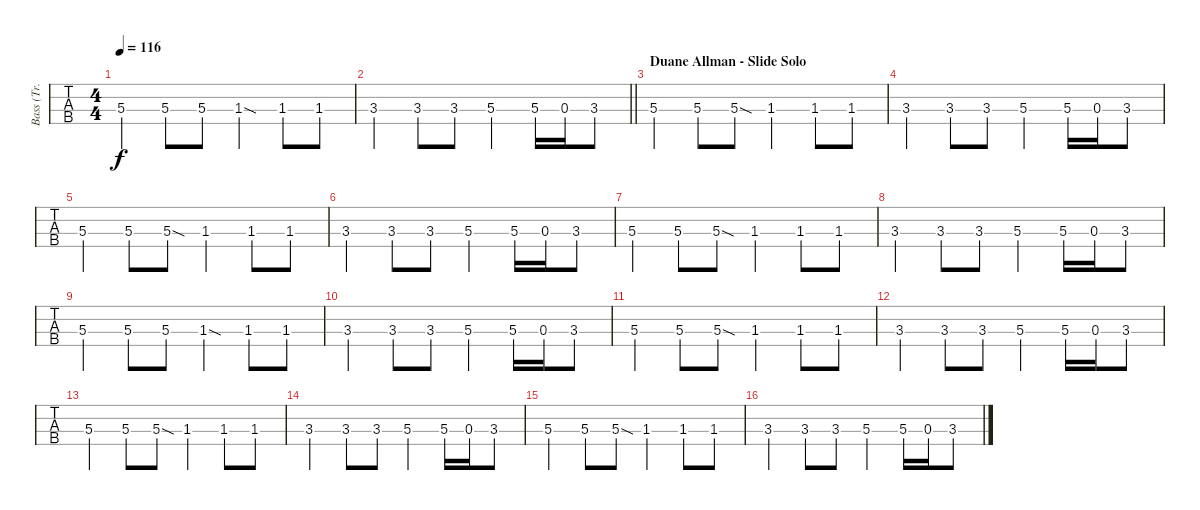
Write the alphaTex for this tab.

\track ("Bass (Tr. 6A/Tr. 11B)" "Bass (Tr. ") {instrument electricbassfinger}
\staff {tabs}
\tuning (G2 D2 A1 E1) {hide}
\ts (4 4)
\tempo 116
\clef f4
\ks c
5.3.4{dy f} 5.3.8 5.3.8 1.3{sod}.4 1.3.8 1.3.8 |
\barLineRight lightlight
3.3.4 3.3.8 3.3.8 5.3.4 5.3.16 0.3.16 3.3.8 |
\section ("" "Duane Allman - Slide Solo")
5.3.4 5.3.8 5.3{sod}.8 1.3.4 1.3.8 1.3.8 |
3.3.4 3.3.8 3.3.8 5.3.4 5.3.16 0.3.16 3.3.8 |
5.3.4 5.3.8 5.3{sod}.8 1.3.4 1.3.8 1.3.8 |
3.3.4 3.3.8 3.3.8 5.3.4 5.3.16 0.3.16 3.3.8 |
5.3.4 5.3.8 5.3{sod}.8 1.3.4 1.3.8 1.3.8 |
3.3.4 3.3.8 3.3.8 5.3.4 5.3.16 0.3.16 3.3.8 |
5.3.4 5.3.8 5.3.8 1.3{sod}.4 1.3.8 1.3.8 |
3.3.4 3.3.8 3.3.8 5.3.4 5.3.16 0.3.16 3.3.8 |
5.3.4 5.3.8 5.3{sod}.8 1.3.4 1.3.8 1.3.8 |
3.3.4 3.3.8 3.3.8 5.3.4 5.3.16 0.3.16 3.3.8 |
5.3.4 5.3.8 5.3{sod}.8 1.3.4 1.3.8 1.3.8 |
3.3.4 3.3.8 3.3.8 5.3.4 5.3.16 0.3.16 3.3.8 |
5.3.4 5.3.8 5.3{sod}.8 1.3.4 1.3.8 1.3.8 |
3.3.4 3.3.8 3.3.8 5.3.4 5.3.16 0.3.16 3.3.8
